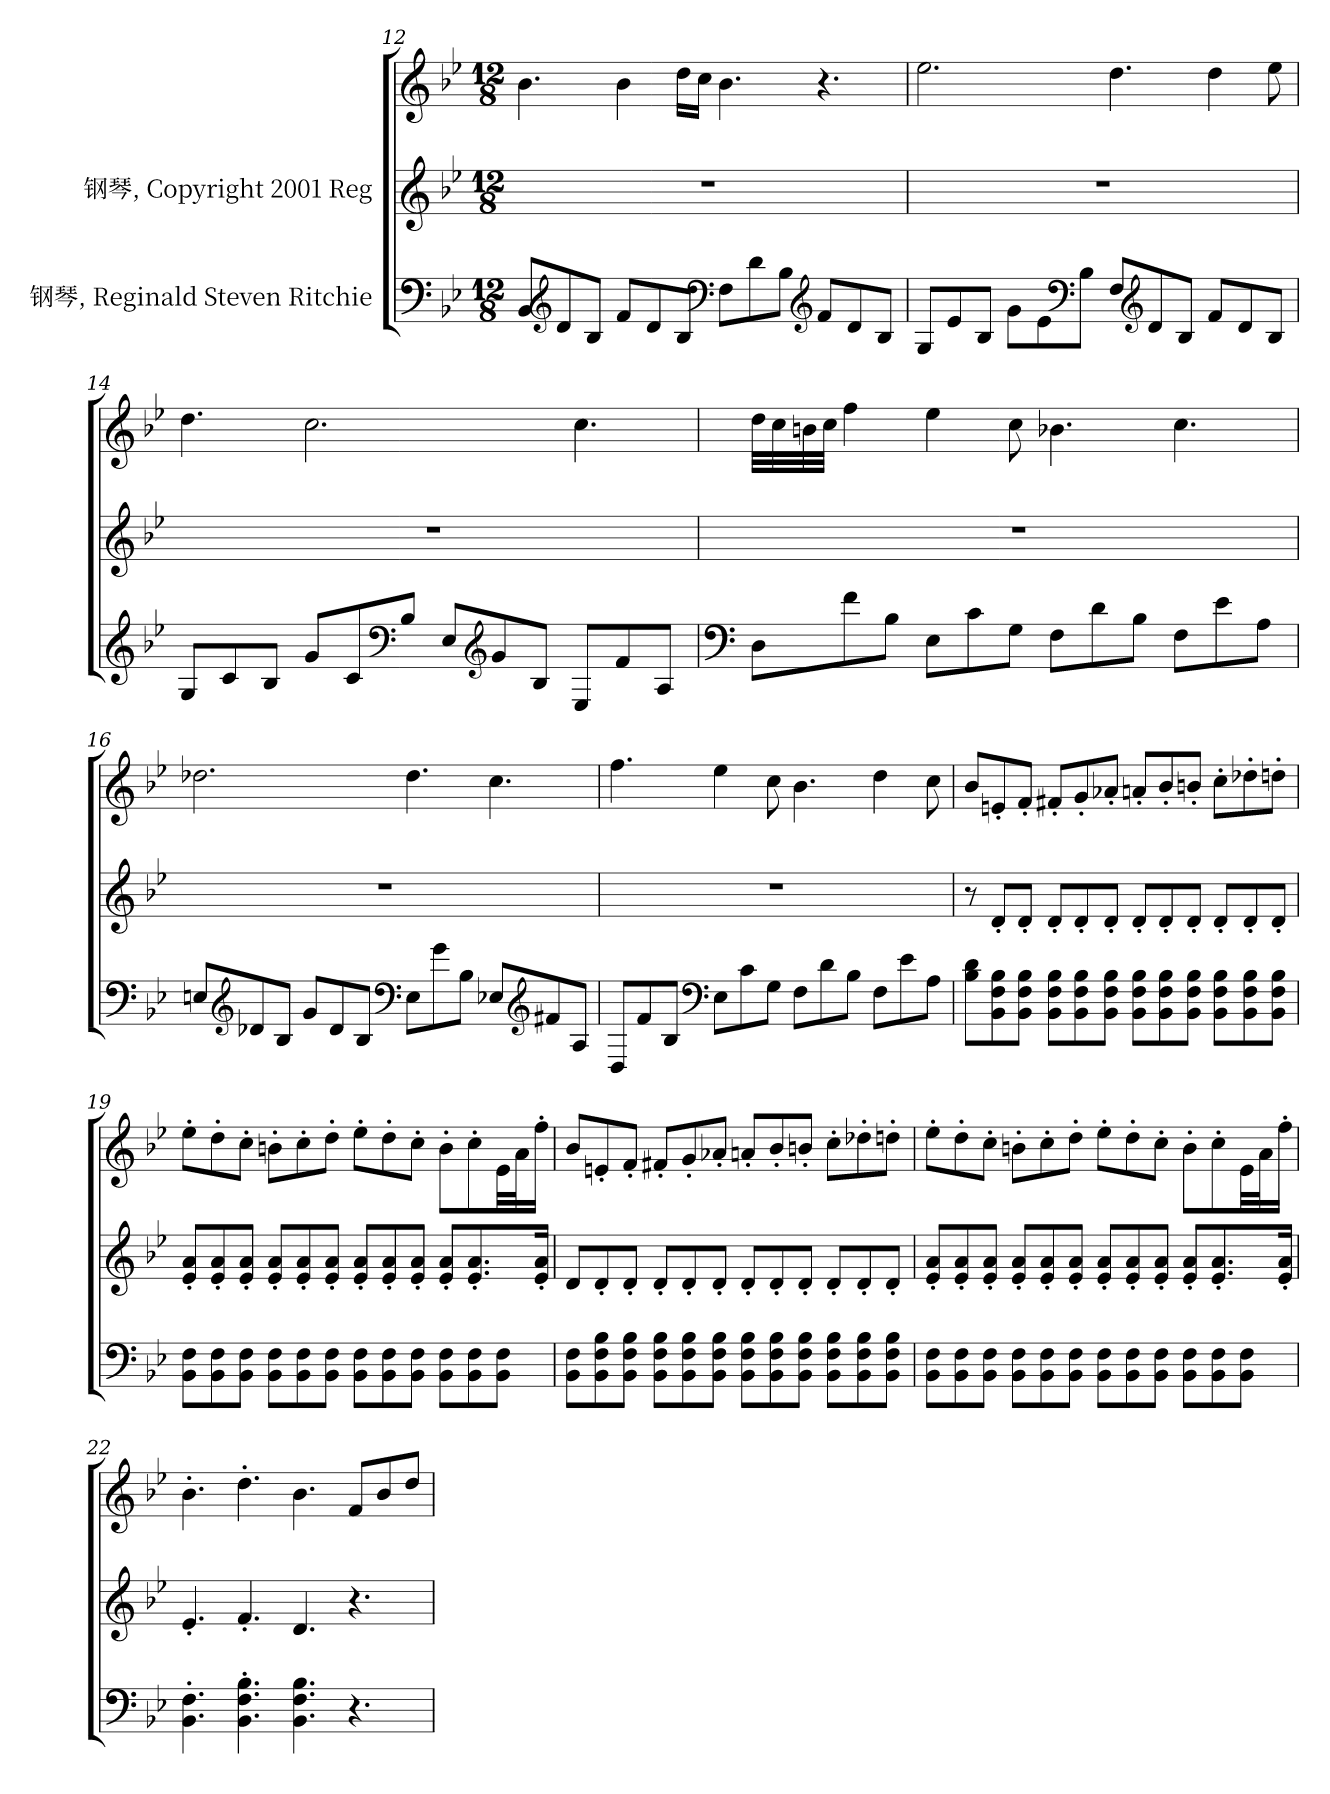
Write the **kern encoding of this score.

**kern	**kern	**kern
*part2	*part1	*part1
*staff3	*staff2	*staff1
*I"钢琴, Reginald Steven Ritchie	*I"钢琴, Copyright 2001 Reg	*
!!LO:LB:g=z
*clefF4	*clefG2	*clefG2
*k[b-e-]	*k[b-e-]	*k[b-e-]
*M12/8	*M12/8	*M12/8
=12	=12	=12
8BB-/L	1.r	4.b-\
*clefG2	*	*
8d/	.	.
8B-/J	.	.
8f/L	.	4b-\
8d/	.	.
8B-/J	.	16dd\LL
.	.	16cc\JJ
*clefF4	*	*
8F\L	.	4.b-\
8d\	.	.
8B-\J	.	.
*clefG2	*	*
8f/L	.	4.r
8d/	.	.
8B-/J	.	.
=13	=13	=13
8G/L	1.r	2.ee-\
8e-/	.	.
8B-/J	.	.
8g\L	.	.
8e-\	.	.
*clefF4	*	*
8B-\J	.	.
8F/L	.	4.dd\
*clefG2	*	*
8d/	.	.
8B-/J	.	.
8f/L	.	4dd\
8d/	.	.
8B-/J	.	8ee-\
!!LO:LB:g=z
=14	=14	=14
8G/L	1.r	4.dd\
8c/	.	.
8B-/J	.	.
8g/L	.	2.cc\
8c/	.	.
*clefF4	*	*
8B-/J	.	.
8E-/L	.	.
*clefG2	*	*
8g/	.	.
8B-/J	.	.
8E-/L	.	4.cc\
8f/	.	.
8A/J	.	.
=15	=15	=15
*clefF4	*	*
8D\L	1.r	32dd\LLL
.	.	32cc\
.	.	32bn\
.	.	32cc\JJJ
8f\	.	4ff\
8B-\J	.	.
8E-\L	.	4ee-\
8c\	.	.
8G\J	.	8cc\
8F\L	.	4.b-X\
8d\	.	.
8B-\J	.	.
8F\L	.	4.cc\
8e-\	.	.
8A\J	.	.
!!LO:PB:g=z
=16	=16	=16
8En/L	1.r	2.dd-X\
*clefG2	*	*
8d-X/	.	.
8B-/J	.	.
8g/L	.	.
8d-/	.	.
8B-/J	.	.
*clefF4	*	*
8E\L	.	4.dd-\
8g\	.	.
8B-\J	.	.
8E-X/L	.	4.cc\
*clefG2	*	*
8f#X/	.	.
8A/J	.	.
=17	=17	=17
8D/L	1.r	4.ff\
8f/	.	.
8B-/J	.	.
*clefF4	*	*
8E-\L	.	4ee-\
8c\	.	.
8G\J	.	8cc\
8F\L	.	4.b-\
8d\	.	.
8B-\J	.	.
8F\L	.	4dd\
8e-\	.	.
8A\J	.	8cc\
!!LO:LB:g=z
=18	=18	=18
8B-\ 8d\L	8r	8b-/L
8BB-\ 8F\ 8B-\	8d'/L	8en'/
8BB-\ 8F\ 8B-\J	8d'/J	8f'/J
8BB-\ 8F\ 8B-\L	8d'/L	8f#X'/L
8BB-\ 8F\ 8B-\	8d'/	8g'/
8BB-\ 8F\ 8B-\J	8d'/J	8a-X'/J
8BB-\ 8F\ 8B-\L	8d'/L	8an'/L
8BB-\ 8F\ 8B-\	8d'/	8b-'/
8BB-\ 8F\ 8B-\J	8d'/J	8bn'/J
8BB-\ 8F\ 8B-\L	8d'/L	8cc'\L
8BB-\ 8F\ 8B-\	8d'/	8dd-X'\
8BB-\ 8F\ 8B-\J	8d'/J	8ddn'\J
=19	=19	=19
8BB-\ 8F\L	8e-/' 8a/'L	8ee-'\L
8BB-\ 8F\	8e-/' 8a/'	8dd'\
8BB-\ 8F\J	8e-/' 8a/'J	8cc'\J
8BB-\ 8F\L	8e-/' 8a/'L	8bn'\L
8BB-\ 8F\	8e-/' 8a/'	8cc'\
8BB-\ 8F\J	8e-/' 8a/'J	8dd'\J
8BB-\ 8F\L	8e-/' 8a/'L	8ee-'\L
8BB-\ 8F\	8e-/' 8a/'	8dd'\
8BB-\ 8F\J	8e-/' 8a/'J	8cc'\J
8BB-\ 8F\L	8e-/' 8a/'L	8b'\L
8BB-\ 8F\	8.e-/' 8.a/'	8cc'\
8BB-\ 8F\J	.	32e-\LL
.	.	32a\J
.	16e-/' 16a/'Jk	16ff'\JJ
!!LO:LB:g=z
=20	=20	=20
8BB-\ 8F\L	8d/L	8b-/L
8BB-\ 8F\ 8B-\	8d'/	8en'/
8BB-\ 8F\ 8B-\J	8d'/J	8f'/J
8BB-\ 8F\ 8B-\L	8d'/L	8f#X'/L
8BB-\ 8F\ 8B-\	8d'/	8g'/
8BB-\ 8F\ 8B-\J	8d'/J	8a-X'/J
8BB-\ 8F\ 8B-\L	8d'/L	8an'/L
8BB-\ 8F\ 8B-\	8d'/	8b-'/
8BB-\ 8F\ 8B-\J	8d'/J	8bn'/J
8BB-\ 8F\ 8B-\L	8d'/L	8cc'\L
8BB-\ 8F\ 8B-\	8d'/	8dd-X'\
8BB-\ 8F\ 8B-\J	8d'/J	8ddn'\J
=21	=21	=21
8BB-\ 8F\L	8e-/' 8a/'L	8ee-'\L
8BB-\ 8F\	8e-/' 8a/'	8dd'\
8BB-\ 8F\J	8e-/' 8a/'J	8cc'\J
8BB-\ 8F\L	8e-/' 8a/'L	8bn'\L
8BB-\ 8F\	8e-/' 8a/'	8cc'\
8BB-\ 8F\J	8e-/' 8a/'J	8dd'\J
8BB-\ 8F\L	8e-/' 8a/'L	8ee-'\L
8BB-\ 8F\	8e-/' 8a/'	8dd'\
8BB-\ 8F\J	8e-/' 8a/'J	8cc'\J
*	*	*MM90
8BB-\ 8F\L	8e-/' 8a/'L	8b'\L
8BB-\ 8F\	8.e-/' 8.a/'	8cc'\
8BB-\ 8F\J	.	32e-\LL
.	.	32a\J
.	16e-/' 16a/'Jk	16ff'\JJ
=22	=22	=22
*	*	*MM110
4.BB-\' 4.F\'	4.e-'/	4.b-'\
4.BB-\' 4.F\' 4.B-\'	4.f'/	4.dd'\
4.BB-\ 4.F\ 4.B-\	4.d/	4.b-\
4.r	4.r	8f/L
.	.	8b-/
.	.	8dd/J
=	=	=
*-	*-	*-
